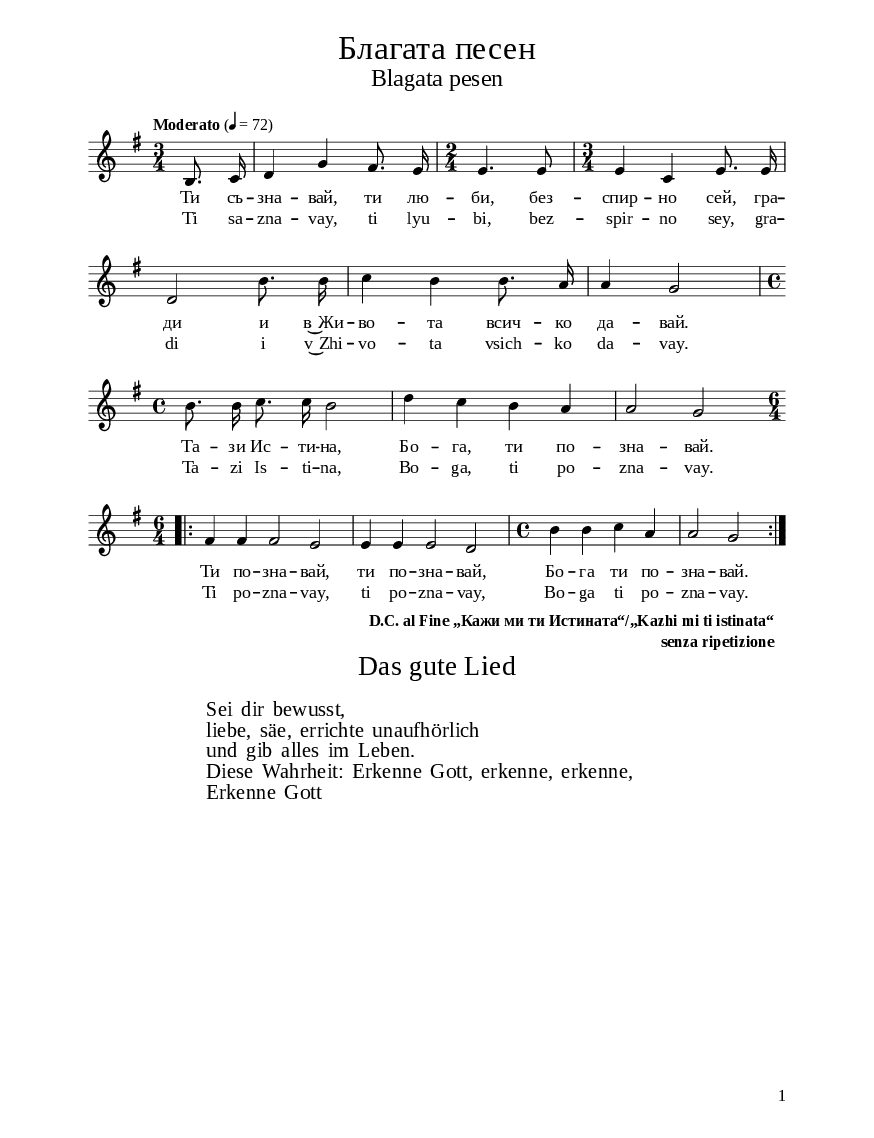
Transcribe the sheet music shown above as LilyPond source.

\version "2.24.0"

% include paper part and global functions
\include "include/globals.ily"

\bookpart {
  \include "include/bookpart-paper.ily"
  \score {
    \include "include/score-layout.ily"

    \new Voice \absolute {
      \clef treble
      \key g \major
      \time 3/4
      \tempoFunc "Moderato" 4 "72"

      \partial 4
      \autoBeamOff
      b8. c'16 | d'4 g' fis'8. e'16 | \time 2/4  e'4. e'8 | \time 3/4  e'4 c' e'8. e'16 \break |

      d'2 b'8. b'16 | c''4 b' b'8. a'16 | a'4 g'2 \break |

      \time 4/4  b'8. b'16 c''8. c''16 b'2 | d''4 c'' b' a' | a'2 g' \break |

      \bar ".|:" \time 6/4  fis'4 fis' fis'2 e' | e'4 e' e'2 d' |  \time 4/4  b'4 b' c'' a' | a'2 g' \bar ":|."
    }

    \addlyrics {
      Ти съ -- зна -- вай, ти лю -- би,
      без -- спир -- но сей, гра -- ди и в~Жи -- во --
      та всич -- ко да -- вай. Та -- зи Ис -- ти --
      на, Бо -- га, ти по -- зна -- вай. Ти по -- зна
      -- вай, ти по -- зна -- вай, Бо -- га ти по --
      зна -- вай.
    }

    \addlyrics {
      Ti sa -- zna -- vay, ti lyu -- bi,
      bez -- spir -- no sey, gra -- di i v~Zhi -- vo --
      ta vsich -- ko da -- vay. Ta -- zi Is -- ti --
      na, Bo -- ga, ti po -- zna -- vay. Ti po -- zna
      -- vay, ti po -- zna -- vay, Bo -- ga ti po --
      zna -- vay.
    }

    \header {
      title = \titleFunc "Благата песен" "Blagata pesen"
    }

    \midi{}

  } % score
  
  \markup \dc-two "D.C. al Fine „Кажи ми ти Истината“/„Kazhi mi ti istinata“" "senza ripetizione"
  


  % include foreign translation(s) of the song
  \version "2.20.0"

\markup \fill-line { \fontsize #deTitleFontSize "Das gute Lied" }
\markup \null
\markup \null
\markup \fontsize #deCoupletFontSize {
  \hspace #10
  \override #`(baseline-skip . ,deCoupletBaselineSkip)

  \column {
    \line { " "Sei dir bewusst, }
    \line { " "liebe, säe, errichte unaufhörlich }
    \line { " "und gib alles im Leben.}
    \line { " " Diese Wahrheit: Erkenne Gott, erkenne, erkenne,}
    \line { " "Erkenne Gott}
  }
}


} % bookpart
